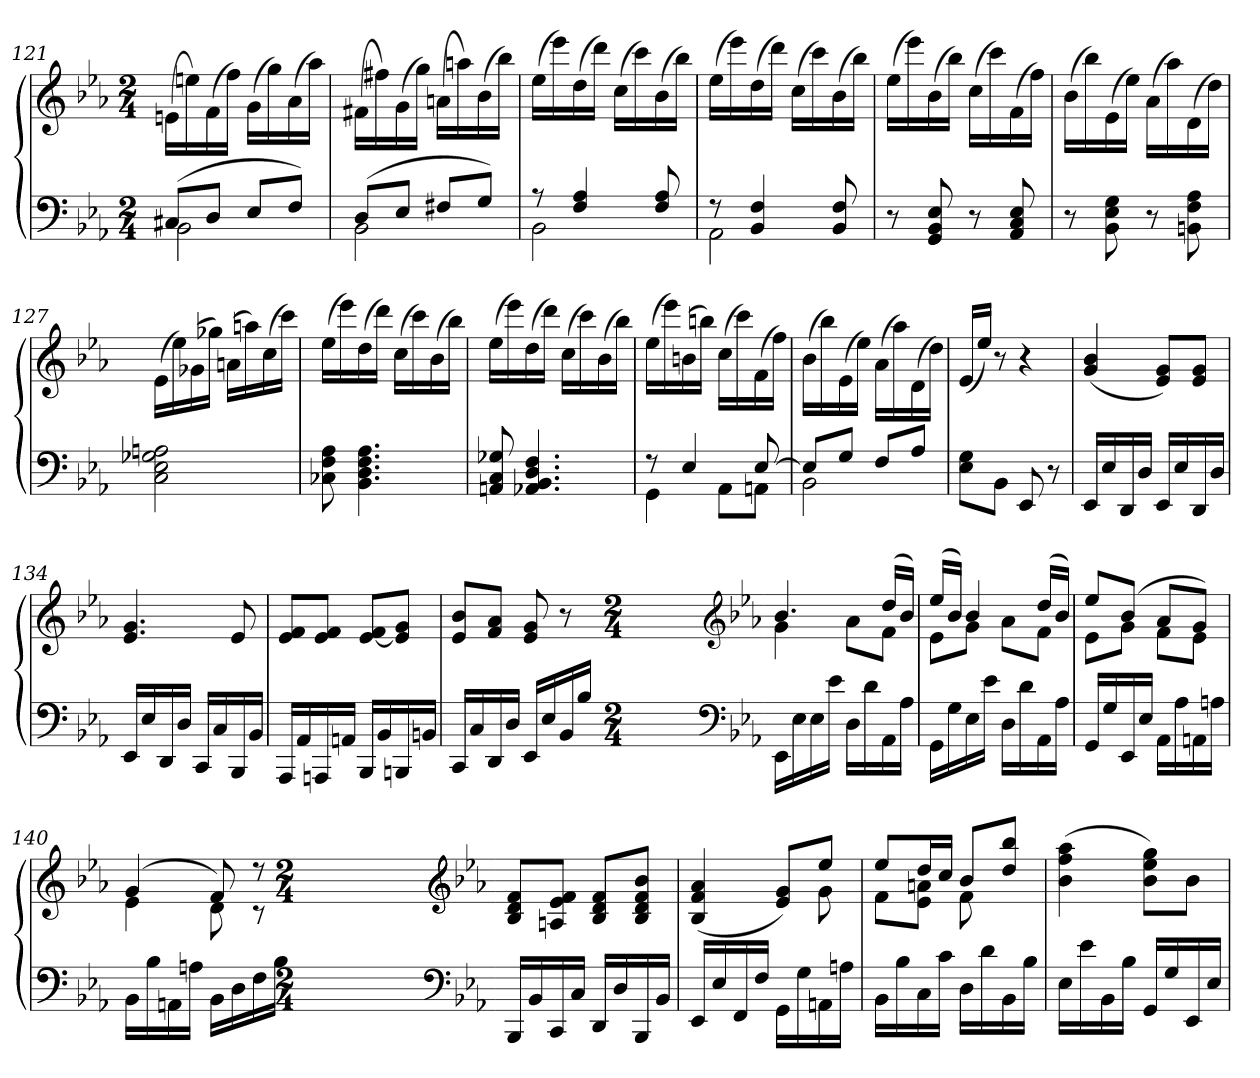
**kern	**kern
*part1	*part1
*staff2	*staff1
*clefF4	*clefG2
*k[b-e-a-]	*k[b-e-a-]
*M2/4	*M2/4
=121	=121
*^	*
(8C#XL	2BB-	(16enLL
.	.	16een)
8DJ	.	(16f
.	.	16ffJJ)
8E-L	.	(16gLL
.	.	16gg)
8FJ)	.	(16a-
.	.	16aa-JJ)
=122	=122	=122
(8DL	2BB-	(16f#XLL
.	.	16ff#X)
8E-J	.	(16g
.	.	16ggJJ)
8F#XL	.	(16anLL
.	.	16aan)
8GJ)	.	(16b-
.	.	16bb-JJ)
=123	=123	=123
8r	2BB-	(16ee-LL
.	.	16eee-)
4F 4A-	.	(16dd
.	.	16dddJJ)
.	.	(16ccLL
.	.	16ccc)
8F 8A-	.	(16b-
.	.	16bb-JJ)
=124	=124	=124
8r	2AA-	(16ee-LL
.	.	16eee-)
4BB- 4F	.	(16dd
.	.	16dddJJ)
.	.	(16ccLL
.	.	16ccc)
8BB- 8F	.	(16b-
.	.	16bb-JJ)
*v	*v	*
=125	=125
8r	(16ee-LL
.	16eee-)
8GG 8BB- 8E-	(16b-
.	16bb-JJ)
8r	(16ccLL
.	16ccc)
8AA- 8C 8E-	(16f
.	16ffJJ)
=126	=126
8r	(16b-LL
.	16bb-)
8BB- 8E- 8G	(16e-
.	16ee-JJ)
8r	(16a-LL
.	16aa-)
8BBn 8F 8A-	(16d
.	16ddJJ)
=127	=127
2C 2E- 2G-X 2An	(16e-LL
.	16ee-)
.	(16g-X
.	16gg-XJJ)
.	(16anLL
.	16aan)
.	(16cc
.	16cccJJ)
=	=
8C-X 8F 8A-	(16ee-LL
.	16eee-)
4.BB- 4.D 4.F 4.A-	(16dd
.	16dddJJ)
.	(16ccLL
.	16ccc)
.	(16b-
.	16bb-JJ)
=129	=129
8AAn 8C 8G-X	(16ee-LL
.	16eee-)
4.AA-X 4.BB- 4.D 4.F	(16dd
.	16dddJJ)
.	(16ccLL
.	16ccc)
.	(16b-
.	16bb-JJ)
=130	=130
*^	*
8r	4GG	(16ee-LL
.	.	16eee-)
4E-	.	(16bn
.	.	16bbnJJ)
.	8AA-L	(16ccLL
.	.	16ccc)
[8E-	8AAnJ	(16f
.	.	16ffJJ)
=131	=131	=131
8E-L]	2BB-	(16b-LL
.	.	16bb-)
8GJ	.	(16e-
.	.	16ee-JJ)
8FL	.	(16a-LL
.	.	16aa-)
8A-J	.	(16d
.	.	16ddJJ)
*v	*v	*
=132	=132
8E- 8GL	(16e-LL
.	16ee-JJ)
8BB-J	8r
8EE-	4r
8r	.
=	=
16EE-LL	(4g 4b-
16E-	.
16DD	.
16DJJ	.
16EE-LL	8e- 8gL)
16E-	.
16DD	8e- 8gJ
16DJJ	.
=134	=134
16EE-LL	4.e- 4.g
16E-	.
16DD	.
16DJJ	.
16CCLL	.
16C	.
16BBB-	8e-
16BB-JJ	.
=135	=135
16AAA-LL	8e- 8fL
16AA-	.
16AAAn	8e- 8fJ
16AAnJJ	.
16BBB-LL	[8e- 8fL
16BB-	.
16BBBn	8e-] 8gJ
16BBnJJ	.
=136	=136
16CCLL	8e- 8b-L
16C	.
16DD	8f 8a-J
16DJJ	.
16EE-LL	8e- 8g
16E-	.
16BB-	8r
16B-JJ	.
*clefF4	*clefG2
*k[b-e-a-]	*k[b-e-a-]
*M2/4	*M2/4
=-	=-
*	*^
16EE-LL	4.b-	4g
16E-	.	.
16E-	.	.
16e-JJ	.	.
16DLL	.	8a-L
16d	.	.
16AA-	(16ddLL	8fJ
16A-JJ	16b-JJ)	.
=138	=138	=138
16GGLL	(16ee-LL	8e-L
16G	16b-JJ)	.
16E-	4b-	8gJ
16e-JJ	.	.
16DLL	.	8a-L
16d	.	.
16AA-	(16ddLL	8fJ
16A-JJ	16b-JJ)	.
=139	=139	=139
16GGLL	8ee-L	8e-L
16G	.	.
16EE-	(8b-J	8gJ
16E-JJ	.	.
16AA-LL	8a-L	8fL
16A-	.	.
16AAn	8gJ)	8e-J
16AnJJ	.	.
=140	=140	=140
16BB-LL	(4g	4e-
16B-	.	.
16AAn	.	.
16AnJJ	.	.
16BB-LL	8f)	8d
16D	.	.
16F	8r	8r
16B-JJ	.	.
*	*v	*v
*clefF4	*clefG2
*k[b-e-a-]	*k[b-e-a-]
*M2/4	*M2/4
=-	=-
16BBB-LL	8B- 8d 8fL
16BB-	.
16CC	8An 8e- 8fJ
16CJJ	.
16DDLL	8B- 8d 8fL
16D	.
16BBB-	8B- 8d 8f 8b-J
16BB-JJ	.
=142	=142
*	*^
16EE-LL	(4B- 4f 4a-	4.ryy
16E-	.	.
16FF	.	.
16FJJ	.	.
16GGLL	8e- 8gL)	.
16G	.	.
16AAn	8ee-J	8g
16AnJJ	.	.
=143	=143	=143
16BB-LL	8ee-L	8fL
16B-	.	.
16C	16ddL	8e- 8anJ
16cJJ	16ccJJ	.
16DLL	8b-L	8f
16d	.	.
16BB-	8dd 8bb-J	8ryy
16B-JJ	.	.
*	*v	*v
=144	=144
16E-LL	(4b- 4ff 4aa-
16e-	.
16BB-	.
16B-JJ	.
16GGLL	8b- 8ee- 8ggL)
16G	.
16EE-	8b-J
16E-JJ	.
=	=
*-	*-
